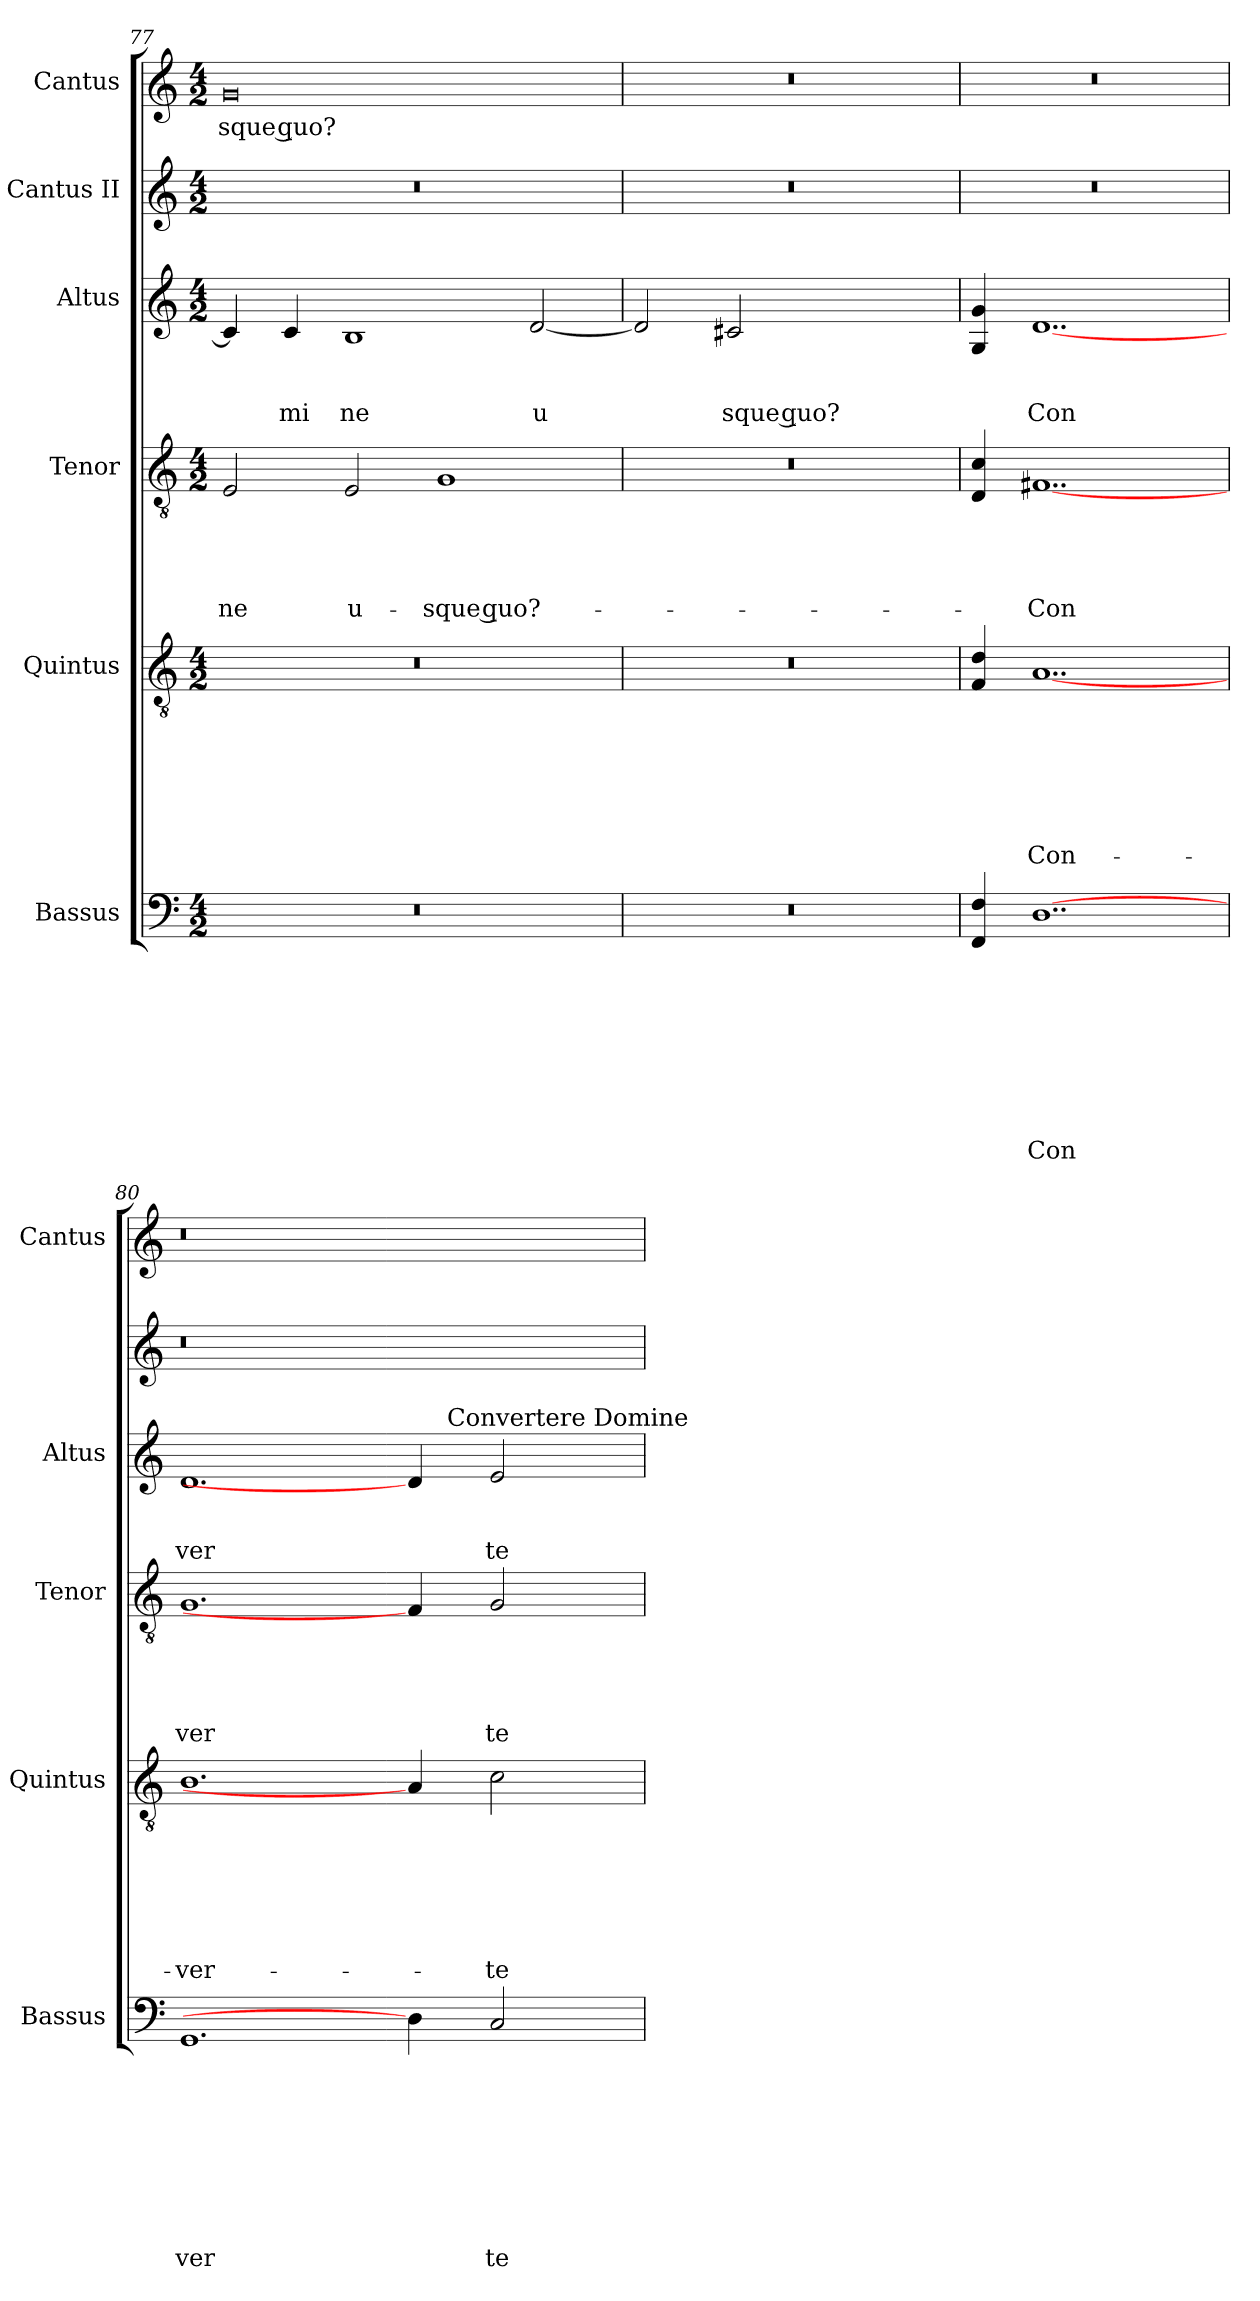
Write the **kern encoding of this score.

**kern	**text	**text	**text	**text	**text	**text	**text	**text	**text	**kern	**text	**text	**text	**text	**text	**text	**text	**kern	**text	**text	**text	**text	**text	**kern	**text	**text	**text	**kern	**kern	**text
*part6	*part6	*part6	*part6	*part6	*part6	*part6	*part6	*part6	*part6	*part5	*part5	*part5	*part5	*part5	*part5	*part5	*part5	*part4	*part4	*part4	*part4	*part4	*part4	*part3	*part3	*part3	*part3	*part2	*part1	*part1
*staff6	*staff6	*staff6	*staff6	*staff6	*staff6	*staff6	*staff6	*staff6	*staff6	*staff5	*staff5	*staff5	*staff5	*staff5	*staff5	*staff5	*staff5	*staff4	*staff4	*staff4	*staff4	*staff4	*staff4	*staff3	*staff3	*staff3	*staff3	*staff2	*staff1	*staff1
*I"Bassus	*	*	*	*	*	*	*	*	*	*I"Quintus	*	*	*	*	*	*	*	*I"Tenor	*	*	*	*	*	*I"Altus	*	*	*	*I"Cantus II	*I"Cantus	*
*I'Bassus	*	*	*	*	*	*	*	*	*	*I'Quintus	*	*	*	*	*	*	*	*I'Tenor	*	*	*	*	*	*I'Altus	*	*	*	*	*I'Cantus	*
*clefF4	*	*	*	*	*	*	*	*	*	*clefGv2	*	*	*	*	*	*	*	*clefGv2	*	*	*	*	*	*clefG2	*	*	*	*clefG2	*clefG2	*
*k[]	*	*	*	*	*	*	*	*	*	*k[]	*	*	*	*	*	*	*	*k[]	*	*	*	*	*	*k[]	*	*	*	*k[]	*k[]	*
*C:	*	*	*	*	*	*	*	*	*	*C:	*	*	*	*	*	*	*	*C:	*	*	*	*	*	*C:	*	*	*	*C:	*C:	*
*M4/2	*	*	*	*	*	*	*	*	*	*M4/2	*	*	*	*	*	*	*	*M4/2	*	*	*	*	*	*M4/2	*	*	*	*M4/2	*M4/2	*
=77	=77	=77	=77	=77	=77	=77	=77	=77	=77	=77	=77	=77	=77	=77	=77	=77	=77	=77	=77	=77	=77	=77	=77	=77	=77	=77	=77	=77	=77	=77
!	!	!	!	!	!	!	!	!	!	!	!	!	!	!	!	!	!	!	!	!	!	!	!LO:LY:b	!	!	!	!	!	!	!LO:LY:b
0r	.	.	.	.	.	.	.	.	.	0r	.	.	.	.	.	.	.	2E/	.	.	.	.	-ne	4c/]	.	.	.	0r	0g	-sque quo?-
!	!	!	!	!	!	!	!	!	!	!	!	!	!	!	!	!	!	!	!	!	!	!	!	!	!	!	!LO:LY:b	!	!	!
.	.	.	.	.	.	.	.	.	.	.	.	.	.	.	.	.	.	.	.	.	.	.	.	4c/	.	.	mi	.	.	.
!	!	!	!	!	!	!	!	!	!	!	!	!	!	!	!	!	!	!	!	!	!	!	!LO:LY:b	!	!	!	!LO:LY:b	!	!	!
.	.	.	.	.	.	.	.	.	.	.	.	.	.	.	.	.	.	2E/	.	.	.	.	u-	1B	.	.	ne	.	.	.
!	!	!	!	!	!	!	!	!	!	!	!	!	!	!	!	!	!	!	!	!	!	!	!LO:LY:b	!	!	!	!	!	!	!
.	.	.	.	.	.	.	.	.	.	.	.	.	.	.	.	.	.	1G	.	.	.	.	-sque quo?-	.	.	.	.	.	.	.
!	!	!	!	!	!	!	!	!	!	!	!	!	!	!	!	!	!	!	!	!	!	!	!	!	!	!	!LO:LY:b	!	!	!
.	.	.	.	.	.	.	.	.	.	.	.	.	.	.	.	.	.	.	.	.	.	.	.	[<2d/	.	.	u	.	.	.
=78	=78	=78	=78	=78	=78	=78	=78	=78	=78	=78	=78	=78	=78	=78	=78	=78	=78	=78	=78	=78	=78	=78	=78	=78	=78	=78	=78	=78	=78	=78
0r	.	.	.	.	.	.	.	.	.	0r	.	.	.	.	.	.	.	0r	.	.	.	.	.	2d/]	.	.	.	0r	0r	.
!	!	!	!	!	!	!	!	!	!	!	!	!	!	!	!	!	!	!	!	!	!	!	!	!	!	!	!LO:LY:b	!	!	!
.	.	.	.	.	.	.	.	.	.	.	.	.	.	.	.	.	.	.	.	.	.	.	.	2c#X/	.	.	sque quo?	.	.	.
.	.	.	.	.	.	.	.	.	.	.	.	.	.	.	.	.	.	.	.	.	.	.	.	1ryy	.	.	.	.	.	.
!!LO:LB:g=z
=79!	=79!	=79!	=79!	=79!	=79!	=79!	=79!	=79!	=79!	=79!	=79!	=79!	=79!	=79!	=79!	=79!	=79!	=79!	=79!	=79!	=79!	=79!	=79!	=79!	=79!	=79!	=79!	=79!	=79!	=79!
4FF/ 4F/	.	.	.	.	.	.	.	.	.	4F/ 4d/	.	.	.	.	.	.	.	4D/ 4c/	.	.	.	.	.	4G/ 4g/	.	.	.	0r	0r	.
!	!	!	!	!	!	!	!	!	!LO:LY:b	!	!	!	!	!	!	!	!LO:LY:b	!	!	!	!	!	!LO:LY:b	!	!	!	!LO:LY:b	!	!	!
[1..D	.	.	.	.	.	.	.	.	Con	[1..A	.	.	.	.	.	.	-Con-	[1..F#X	.	.	.	.	-Con	[1..d	.	.	Con	.	.	.
=80	=80	=80	=80	=80	=80	=80	=80	=80	=80	=80	=80	=80	=80	=80	=80	=80	=80	=80	=80	=80	=80	=80	=80	=80	=80	=80	=80	=80	=80	=80
!	!	!	!	!	!	!	!	!	!LO:LY:b	!	!	!	!	!	!	!	!LO:LY:b	!	!	!	!	!	!LO:LY:b	!	!	!	!LO:LY:b	!	!	!
*	*	*	*	*	*	*	*	*	*	*	*	*	*	*	*	*	*	*	*	*	*	*	*	*^	*	*	*	*	*	*
1.GG	.	.	.	.	.	.	.	.	ver	1.B	.	.	.	.	.	.	-ver-	1.G	.	.	.	.	ver	1.d	1ryy	.	.	ver	0r	0r	.
.	.	.	.	.	.	.	.	.	.	.	.	.	.	.	.	.	.	.	.	.	.	.	.	.	2ryy	.	.	.	.	.	.
4D]	.	.	.	.	.	.	.	.	.	4A]	.	.	.	.	.	.	.	4F#]	.	.	.	.	.	4d]	8ryy	.	.	.	.	.	.
!	!	!	!	!	!	!	!	!	!	!	!	!	!	!	!	!	!	!	!	!	!	!	!	!	!LO:TX:a:t=Convertere Domine	!	!	!	!	!	!
.	.	.	.	.	.	.	.	.	.	.	.	.	.	.	.	.	.	.	.	.	.	.	.	.	2ryy	.	.	.	.	.	.
!	!	!	!	!	!	!	!	!	!LO:LY:b	!	!	!	!	!	!	!	!LO:LY:b	!	!	!	!	!	!LO:LY:b	!	!	!	!	!LO:LY:b	!	!	!
2C/	.	.	.	.	.	.	.	.	te	2c\	.	.	.	.	.	.	-te-	2G/	.	.	.	.	te	2e/	.	.	.	te	.	.	.
.	.	.	.	.	.	.	.	.	.	.	.	.	.	.	.	.	.	.	.	.	.	.	.	.	.	.	.	.	4ryy	4ryy	.
.	.	.	.	.	.	.	.	.	.	.	.	.	.	.	.	.	.	.	.	.	.	.	.	.	8ryy	.	.	.	.	.	.
*	*	*	*	*	*	*	*	*	*	*	*	*	*	*	*	*	*	*	*	*	*	*	*	*v	*v	*	*	*	*	*	*
=	=	=	=	=	=	=	=	=	=	=	=	=	=	=	=	=	=	=	=	=	=	=	=	=	=	=	=	=	=	=
*-	*-	*-	*-	*-	*-	*-	*-	*-	*-	*-	*-	*-	*-	*-	*-	*-	*-	*-	*-	*-	*-	*-	*-	*-	*-	*-	*-	*-	*-	*-
